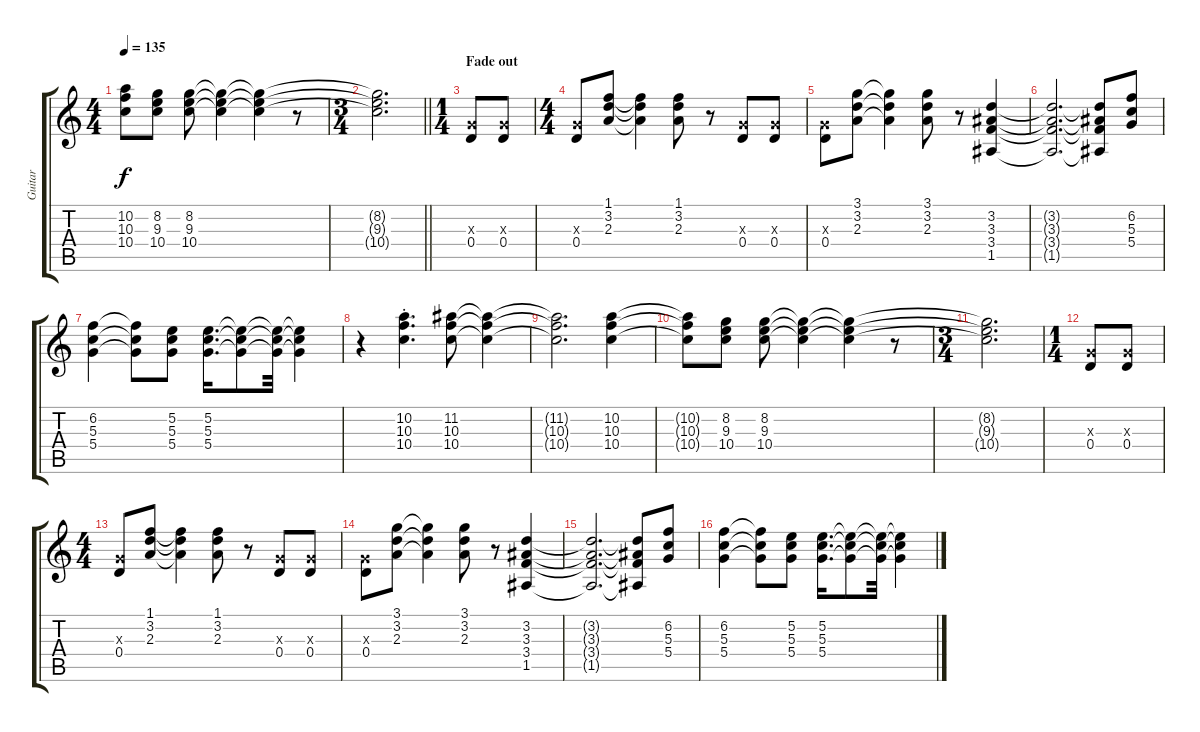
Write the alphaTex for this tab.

\track ("Guitar" "Guitar") {instrument distortionguitar}
\staff {score tabs}
\tuning (E4 B3 G3 D3 A2 E2) {hide}
\ts (4 4)
\tempo 135
\clef g2
\ks c
(10.2{t} 10.3{t} 10.4{t}).8{dy f} (8.2 9.3 10.4).8 (8.2 9.3 10.4).8 (8.2{t} 9.3{t} 10.4{t}).4 (8.2{t} 9.3{t} 10.4{t}).4 r.8 |
\ts (3 4)
\barLineRight lightlight
(8.2{t} 9.3{t} 10.4{t}).2{d} |
\ts (1 4)
\section ("" "Fade out")
(0.3{x} 0.4).8{volume 0} (0.3{x} 0.4).8 |
\ts (4 4)
(0.3{x} 0.4).8 (1.1 3.2 2.3).8 (1.1{t} 3.2{t} 2.3{t}).4 (1.1 3.2 2.3).8 r.8 (0.3{x} 0.4).8 (0.3{x} 0.4).8 |
(0.3{x} 0.4).8 (3.1 3.2 2.3).8 (3.1{t} 3.2{t} 2.3{t}).4 (3.1 3.2 2.3).8 r.8 (3.2 3.3 3.4 1.5).4 |
(3.2{t} 3.3{t} 3.4{t} 1.5{t}).2{d} (3.2{t} 3.3{t} 3.4{t} 1.5{t}).8 (6.2 5.3 5.4).8 |
(6.2 5.3 5.4).4 (6.2{t} 5.3{t} 5.4{t}).8 (5.2 5.3 5.4).8 (5.2 5.3 5.4).16{d} (5.2{t} 5.3{t} 5.4{t}).8 (5.2{t} 5.3{t} 5.4{t}).32 (5.2{t} 5.3{t} 5.4{t}).4 |
r.4 (10.2{st} 10.3{st} 10.4{st}).4{d} (11.2 10.3 10.4).8 (11.2{t} 10.3{t} 10.4{t}).4 |
(11.2{t} 10.3{t} 10.4{t}).2{d} (10.2 10.3 10.4).4 |
(10.2{t} 10.3{t} 10.4{t}).8 (8.2 9.3 10.4).8 (8.2 9.3 10.4).8 (8.2{t} 9.3{t} 10.4{t}).4 (8.2{t} 9.3{t} 10.4{t}).4 r.8 |
\ts (3 4)
(8.2{t} 9.3{t} 10.4{t}).2{d} |
\ts (1 4)
(0.3{x} 0.4).8 (0.3{x} 0.4).8 |
\ts (4 4)
(0.3{x} 0.4).8 (1.1 3.2 2.3).8 (1.1{t} 3.2{t} 2.3{t}).4 (1.1 3.2 2.3).8 r.8 (0.3{x} 0.4).8 (0.3{x} 0.4).8 |
(0.3{x} 0.4).8 (3.1 3.2 2.3).8 (3.1{t} 3.2{t} 2.3{t}).4 (3.1 3.2 2.3).8 r.8 (3.2 3.3 3.4 1.5).4 |
(3.2{t} 3.3{t} 3.4{t} 1.5{t}).2{d} (3.2{t} 3.3{t} 3.4{t} 1.5{t}).8 (6.2 5.3 5.4).8 |
(6.2 5.3 5.4).4 (6.2{t} 5.3{t} 5.4{t}).8 (5.2 5.3 5.4).8 (5.2 5.3 5.4).16{d} (5.2{t} 5.3{t} 5.4{t}).8 (5.2{t} 5.3{t} 5.4{t}).32 (5.2{t} 5.3{t} 5.4{t}).4
